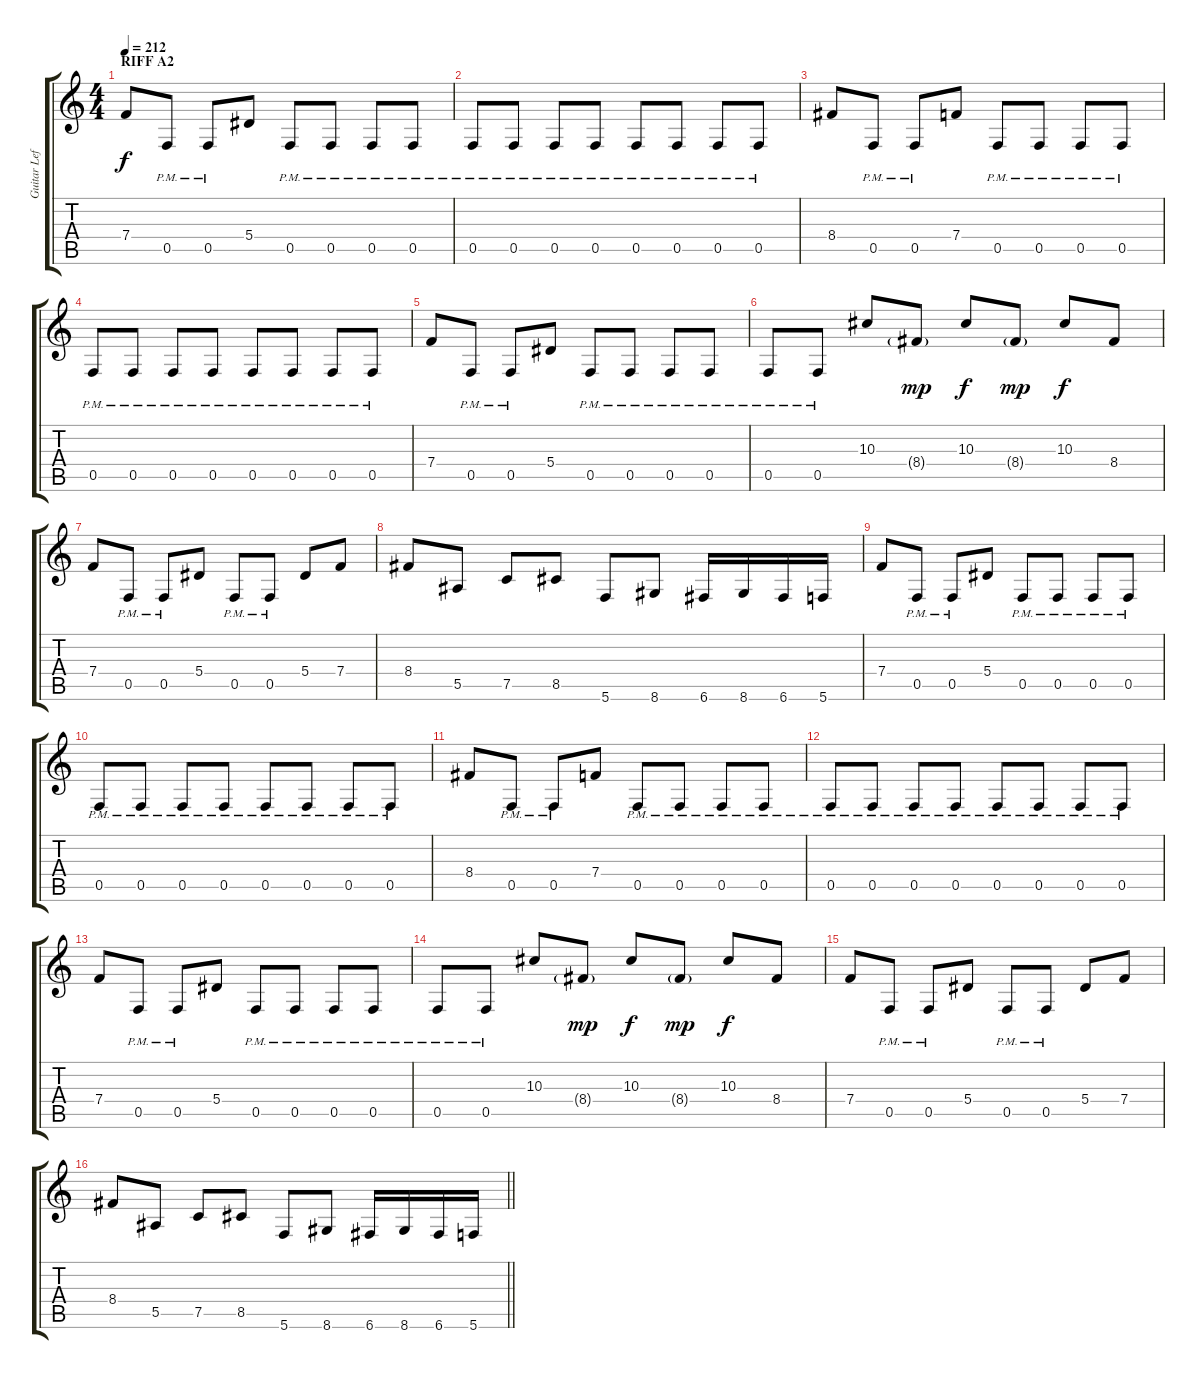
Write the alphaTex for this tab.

\track ("Guitar Left" "Guitar Lef") {instrument distortionguitar}
\staff {score tabs}
\tuning (C4 G3 Eb3 Bb2 F2 C2) {hide}
\ts (4 4)
\section ("" "RIFF A2")
\tempo 212
\clef g2
\ks c
7.4.8{dy f} 0.5{pm}.8 0.5{pm}.8 5.4.8 0.5{pm}.8 0.5{pm}.8 0.5{pm}.8 0.5{pm}.8 |
0.5{pm}.8 0.5{pm}.8 0.5{pm}.8 0.5{pm}.8 0.5{pm}.8 0.5{pm}.8 0.5{pm}.8 0.5{pm}.8 |
8.4.8 0.5{pm}.8 0.5{pm}.8 7.4.8 0.5{pm}.8 0.5{pm}.8 0.5{pm}.8 0.5{pm}.8 |
0.5{pm}.8 0.5{pm}.8 0.5{pm}.8 0.5{pm}.8 0.5{pm}.8 0.5{pm}.8 0.5{pm}.8 0.5{pm}.8 |
7.4.8 0.5{pm}.8 0.5{pm}.8 5.4.8 0.5{pm}.8 0.5{pm}.8 0.5{pm}.8 0.5{pm}.8 |
0.5{pm}.8 0.5{pm}.8 10.3.8 8.4{g}.8{dy mp} 10.3.8{dy f} 8.4{g}.8{dy mp} 10.3.8{dy f} 8.4.8 |
7.4.8 0.5{pm}.8 0.5{pm}.8 5.4.8 0.5{pm}.8 0.5{pm}.8 5.4.8 7.4.8 |
8.4.8 5.5.8 7.5.8 8.5.8 5.6.8 8.6.8 6.6.16 8.6.16 6.6.16 5.6.16 |
7.4.8 0.5{pm}.8 0.5{pm}.8 5.4.8 0.5{pm}.8 0.5{pm}.8 0.5{pm}.8 0.5{pm}.8 |
0.5{pm}.8 0.5{pm}.8 0.5{pm}.8 0.5{pm}.8 0.5{pm}.8 0.5{pm}.8 0.5{pm}.8 0.5{pm}.8 |
8.4.8 0.5{pm}.8 0.5{pm}.8 7.4.8 0.5{pm}.8 0.5{pm}.8 0.5{pm}.8 0.5{pm}.8 |
0.5{pm}.8 0.5{pm}.8 0.5{pm}.8 0.5{pm}.8 0.5{pm}.8 0.5{pm}.8 0.5{pm}.8 0.5{pm}.8 |
7.4.8 0.5{pm}.8 0.5{pm}.8 5.4.8 0.5{pm}.8 0.5{pm}.8 0.5{pm}.8 0.5{pm}.8 |
0.5{pm}.8 0.5{pm}.8 10.3.8 8.4{g}.8{dy mp} 10.3.8{dy f} 8.4{g}.8{dy mp} 10.3.8{dy f} 8.4.8 |
7.4.8 0.5{pm}.8 0.5{pm}.8 5.4.8 0.5{pm}.8 0.5{pm}.8 5.4.8 7.4.8 |
\barLineRight lightlight
8.4.8 5.5.8 7.5.8 8.5.8 5.6.8 8.6.8 6.6.16 8.6.16 6.6.16 5.6.16
